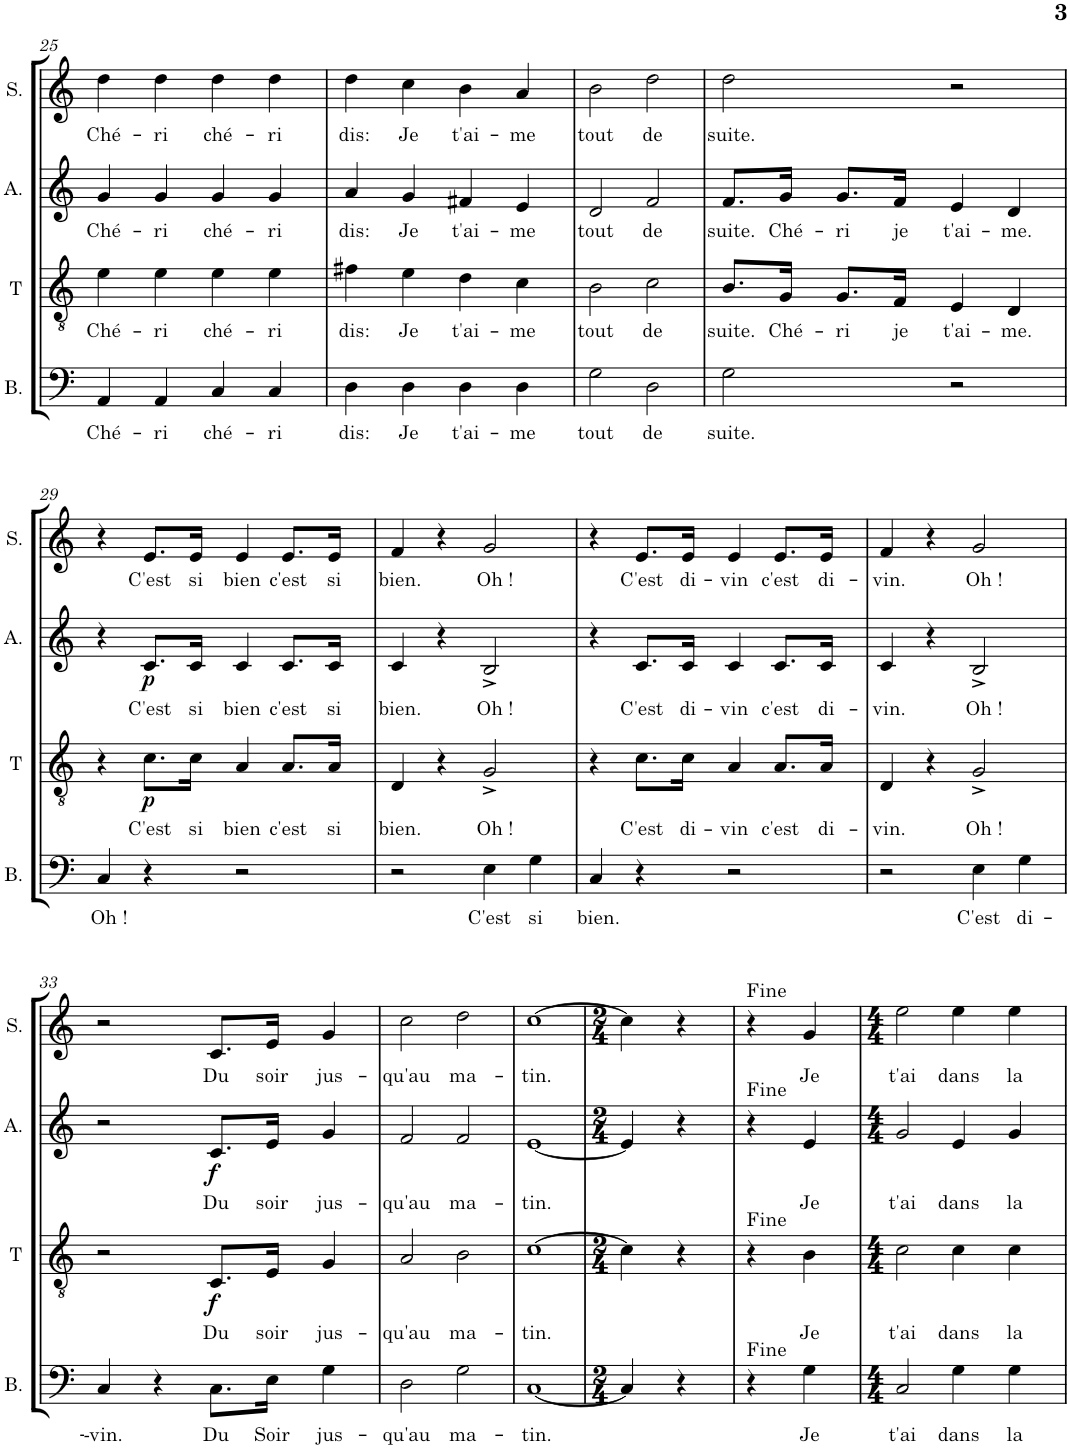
**kern	**text	**kern	**text	**dynam	**kern	**text	**dynam	**kern	**text
*part4	*part4	*part3	*part3	*part3	*part2	*part2	*part2	*part1	*part1
*staff4	*staff4	*staff3	*staff3	*staff3	*staff2	*staff2	*staff2	*staff1	*staff1
*I"Bass	*	*I"Tenor	*	*	*I"Alt	*	*	*I"Sopran	*
*I'B.	*	*I'T	*	*	*I'A.	*	*	*I'S.	*
!!LO:PB:g=z
*clefF4	*	*clefGv2	*	*	*clefG2	*	*	*clefG2	*
*k[]	*	*k[]	*	*	*k[]	*	*	*k[]	*
*M4/4	*	*M4/4	*	*	*M4/4	*	*	*M4/4	*
=25	=25	=25	=25	=25	=25	=25	=25	=25	=25
!	!LO:LY:b	!	!LO:LY:b	!	!	!LO:LY:b	!	!	!LO:LY:b
4AA/	Ché-	4e\	Ché-	.	4g/	Ché-	.	4dd\	Ché-
!	!LO:LY:b	!	!LO:LY:b	!	!	!LO:LY:b	!	!	!LO:LY:b
4AA/	ri	4e\	ri	.	4g/	ri	.	4dd\	ri
!	!LO:LY:b	!	!LO:LY:b	!	!	!LO:LY:b	!	!	!LO:LY:b
4C/	ché-	4e\	ché-	.	4g/	ché-	.	4dd\	ché-
!	!LO:LY:b	!	!LO:LY:b	!	!	!LO:LY:b	!	!	!LO:LY:b
4C/	ri	4e\	ri	.	4g/	ri	.	4dd\	ri
=26	=26	=26	=26	=26	=26	=26	=26	=26	=26
!	!LO:LY:b	!	!LO:LY:b	!	!	!LO:LY:b	!	!	!LO:LY:b
4D\	dis:	4f#X\	dis:	.	4a/	dis:	.	4dd\	dis:
!	!LO:LY:b	!	!LO:LY:b	!	!	!LO:LY:b	!	!	!LO:LY:b
4D\	Je	4e\	Je	.	4g/	Je	.	4cc\	Je
!	!LO:LY:b	!	!LO:LY:b	!	!	!LO:LY:b	!	!	!LO:LY:b
4D\	t'ai-	4d\	t'ai-	.	4f#X/	t'ai-	.	4b\	t'ai-
!	!LO:LY:b	!	!LO:LY:b	!	!	!LO:LY:b	!	!	!LO:LY:b
4D\	me	4c\	me	.	4e/	me	.	4a/	me
=27	=27	=27	=27	=27	=27	=27	=27	=27	=27
!	!LO:LY:b	!	!LO:LY:b	!	!	!LO:LY:b	!	!	!LO:LY:b
2G\	tout	2B\	tout	.	2d/	tout	.	2b\	tout
!	!LO:LY:b	!	!LO:LY:b	!	!	!LO:LY:b	!	!	!LO:LY:b
2D\	de	2c\	de	.	2f/	de	.	2dd\	de
=28	=28	=28	=28	=28	=28	=28	=28	=28	=28
!	!LO:LY:b	!	!LO:LY:b	!	!	!LO:LY:b	!	!	!LO:LY:b
2G\	suite.	8.B/L	suite.	.	8.f/L	suite.	.	2dd\	suite.
!	!	!	!LO:LY:b	!	!	!LO:LY:b	!	!	!
.	.	16G/Jk	Ché-	.	16g/Jk	Ché-	.	.	.
!	!	!	!LO:LY:b	!	!	!LO:LY:b	!	!	!
.	.	8.G/L	ri	.	8.g/L	ri	.	.	.
!	!	!	!LO:LY:b	!	!	!LO:LY:b	!	!	!
.	.	16F/Jk	je	.	16f/Jk	je	.	.	.
!	!	!	!LO:LY:b	!	!	!LO:LY:b	!	!	!
2r	.	4E/	t'ai-	.	4e/	t'ai-	.	2r	.
!	!	!	!LO:LY:b	!	!	!LO:LY:b	!	!	!
.	.	4D/	me.	.	4d/	me.	.	.	.
!!LO:LB:g=z
=29	=29	=29	=29	=29	=29	=29	=29	=29	=29
!	!LO:LY:b	!	!	!	!	!	!	!	!
4C/	Oh !	4r	.	.	4r	.	.	4r	.
!	!	!	!LO:LY:b	!LO:DY:b	!	!LO:LY:b	!LO:DY:b	!	!LO:LY:b
4r	.	8.c\L	C'est	p	8.c/L	C'est	p	8.e/L	C'est
!	!	!	!LO:LY:b	!	!	!LO:LY:b	!	!	!LO:LY:b
.	.	16c\Jk	si	.	16c/Jk	si	.	16e/Jk	si
!	!	!	!LO:LY:b	!	!	!LO:LY:b	!	!	!LO:LY:b
2r	.	4A/	bien	.	4c/	bien	.	4e/	bien
!	!	!	!LO:LY:b	!	!	!LO:LY:b	!	!	!LO:LY:b
.	.	8.A/L	c'est	.	8.c/L	c'est	.	8.e/L	c'est
!	!	!	!LO:LY:b	!	!	!LO:LY:b	!	!	!LO:LY:b
.	.	16A/Jk	si	.	16c/Jk	si	.	16e/Jk	si
=30	=30	=30	=30	=30	=30	=30	=30	=30	=30
!	!	!	!LO:LY:b	!	!	!LO:LY:b	!	!	!LO:LY:b
2r	.	4D/	bien.	.	4c/	bien.	.	4f/	bien.
.	.	4r	.	.	4r	.	.	4r	.
!	!LO:LY:b	!	!LO:LY:b	!	!	!LO:LY:b	!	!	!LO:LY:b
4E\	C'est	2G^/	Oh !	.	2B^/	Oh !	.	2g/	Oh !
!	!LO:LY:b	!	!	!	!	!	!	!	!
4G\	si	.	.	.	.	.	.	.	.
=31	=31	=31	=31	=31	=31	=31	=31	=31	=31
!	!LO:LY:b	!	!	!	!	!	!	!	!
4C/	bien.	4r	.	.	4r	.	.	4r	.
!	!	!	!LO:LY:b	!	!	!LO:LY:b	!	!	!LO:LY:b
4r	.	8.c\L	C'est	.	8.c/L	C'est	.	8.e/L	C'est
!	!	!	!LO:LY:b	!	!	!LO:LY:b	!	!	!LO:LY:b
.	.	16c\Jk	di-	.	16c/Jk	di-	.	16e/Jk	di-
!	!	!	!LO:LY:b	!	!	!LO:LY:b	!	!	!LO:LY:b
2r	.	4A/	vin	.	4c/	vin	.	4e/	vin
!	!	!	!LO:LY:b	!	!	!LO:LY:b	!	!	!LO:LY:b
.	.	8.A/L	c'est	.	8.c/L	c'est	.	8.e/L	c'est
!	!	!	!LO:LY:b	!	!	!LO:LY:b	!	!	!LO:LY:b
.	.	16A/Jk	di-	.	16c/Jk	di-	.	16e/Jk	di-
=32	=32	=32	=32	=32	=32	=32	=32	=32	=32
!	!	!	!LO:LY:b	!	!	!LO:LY:b	!	!	!LO:LY:b
2r	.	4D/	vin.	.	4c/	vin.	.	4f/	vin.
.	.	4r	.	.	4r	.	.	4r	.
!	!LO:LY:b	!	!LO:LY:b	!	!	!LO:LY:b	!	!	!LO:LY:b
4E\	C'est	2G^/	Oh !	.	2B^/	Oh !	.	2g/	Oh !
!	!LO:LY:b	!	!	!	!	!	!	!	!
4G\	di-	.	.	.	.	.	.	.	.
!!LO:LB:g=z
=33	=33	=33	=33	=33	=33	=33	=33	=33	=33
!	!LO:LY:b	!	!	!	!	!	!	!	!
4C/	-vin.	2r	.	.	2r	.	.	2r	.
4r	.	.	.	.	.	.	.	.	.
!	!LO:LY:b	!	!LO:LY:b	!LO:DY:b	!	!LO:LY:b	!LO:DY:b	!	!LO:LY:b
8.C\L	Du	8.C/L	Du	f	8.c/L	Du	f	8.c/L	Du
!	!LO:LY:b	!	!LO:LY:b	!	!	!LO:LY:b	!	!	!LO:LY:b
16E\Jk	Soir	16E/Jk	soir	.	16e/Jk	soir	.	16e/Jk	soir
!	!LO:LY:b	!	!LO:LY:b	!	!	!LO:LY:b	!	!	!LO:LY:b
4G\	jus-	4G/	jus-	.	4g/	jus-	.	4g/	jus-
=34	=34	=34	=34	=34	=34	=34	=34	=34	=34
!	!LO:LY:b	!	!LO:LY:b	!	!	!LO:LY:b	!	!	!LO:LY:b
2D\	qu'au	2A/	qu'au	.	2f/	qu'au	.	2cc\	qu'au
!	!LO:LY:b	!	!LO:LY:b	!	!	!LO:LY:b	!	!	!LO:LY:b
2G\	ma-	2B\	ma-	.	2f/	ma-	.	2dd\	ma-
=35	=35	=35	=35	=35	=35	=35	=35	=35	=35
!	!LO:LY:b	!	!LO:LY:b	!	!	!LO:LY:b	!	!	!LO:LY:b
[1C	tin.	[1c	tin.	.	[1e	tin.	.	[1cc	tin.
=36	=36	=36	=36	=36	=36	=36	=36	=36	=36
*M2/4	*	*M2/4	*	*	*M2/4	*	*	*M2/4	*
4C/]	.	4c\]	.	.	4e/]	.	.	4cc\]	.
4r	.	4r	.	.	4r	.	.	4r	.
=37	=37	=37	=37	=37	=37	=37	=37	=37	=37
4r	.	4r	.	.	4r	.	.	4r	.
!	!LO:LY:b	!	!LO:LY:b	!	!	!LO:LY:b	!	!	!LO:LY:b
4G\	Je	4B\	Je	.	4e/	Je	.	4g/	Je
=38	=38	=38	=38	=38	=38	=38	=38	=38	=38
*M4/4	*	*M4/4	*	*	*M4/4	*	*	*M4/4	*
!	!LO:LY:b	!	!LO:LY:b	!	!	!LO:LY:b	!	!	!LO:LY:b
2C/	t'ai	2c\	t'ai	.	2g/	t'ai	.	2ee\	t'ai
!	!LO:LY:b	!	!LO:LY:b	!	!	!LO:LY:b	!	!	!LO:LY:b
4G\	dans	4c\	dans	.	4e/	dans	.	4ee\	dans
!	!LO:LY:b	!	!LO:LY:b	!	!	!LO:LY:b	!	!	!LO:LY:b
4G\	la	4c\	la	.	4g/	la	.	4ee\	la
=	=	=	=	=	=	=	=	=	=
*-	*-	*-	*-	*-	*-	*-	*-	*-	*-
